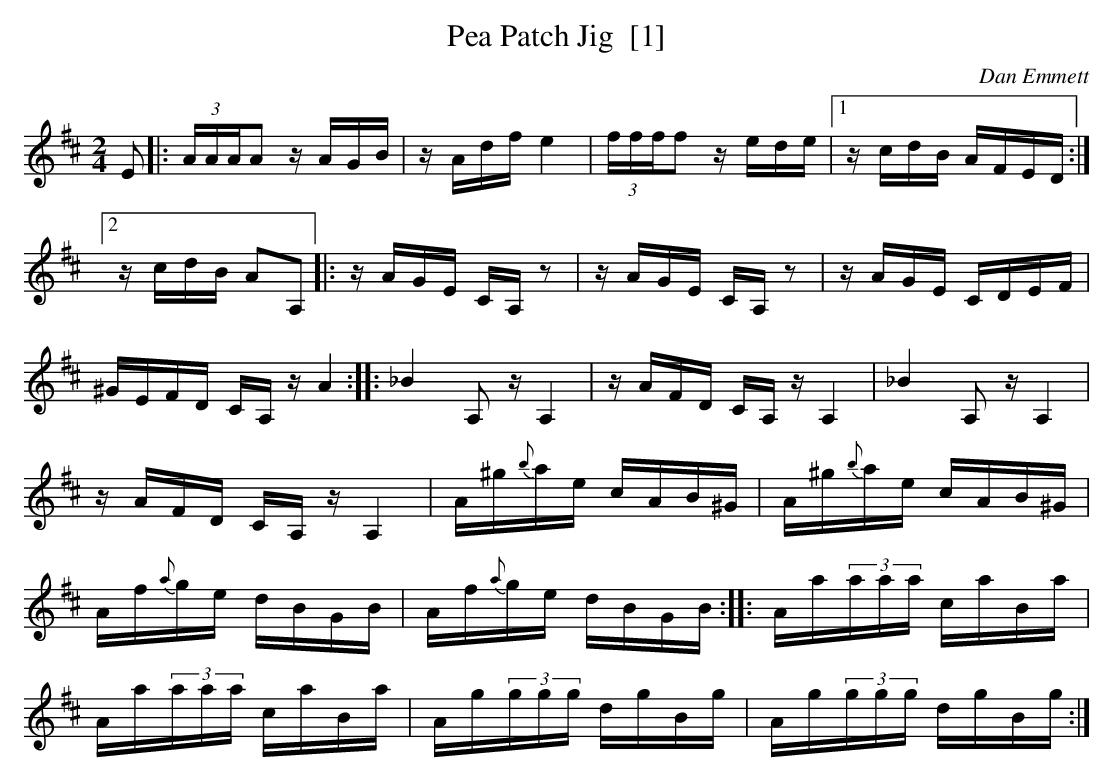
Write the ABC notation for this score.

X:1
T:Pea Patch Jig  [1]
M:2/4
L:1/8
C:Dan Emmett
K:D
E |: (3A/A/A/A z/A/G/B/ | z/A/d/f/ e2 | (3f/f/f/f z/e/d/e/ |1 z/c/d/B/ A/F/E/D/ :|2
z/c/d/B/ AA, |: z/A/G/E/ C/A,/z | z/A/G/E/ C/A,/z | z/A/G/E/ C/D/E/F/ |
^G/E/F/D/ C/A,/z/A2 :: _B2A, z/ A,2 | z/A/F/D/ C/A,/z/ A,2 | _B2 A, z/ A,2 |
z/A/F/D/ C/A,/z/ A,2 | A/^g/{b}a/e/ c/A/B/^G/ | A/^g/{b}a/e/ c/A/B/^G/ |
A/f/{a}g/e/ d/B/G/B/ | A/f/{a}g/e/ d/B/G/B/ :: A/a/(3a/a/a/ c/a/B/a/ |
A/a/(3a/a/a/ c/a/B/a/ | A/g/(3g/g/g/ d/g/B/g/ | A/g/(3g/g/g/ d/g/B/g/ :|]
